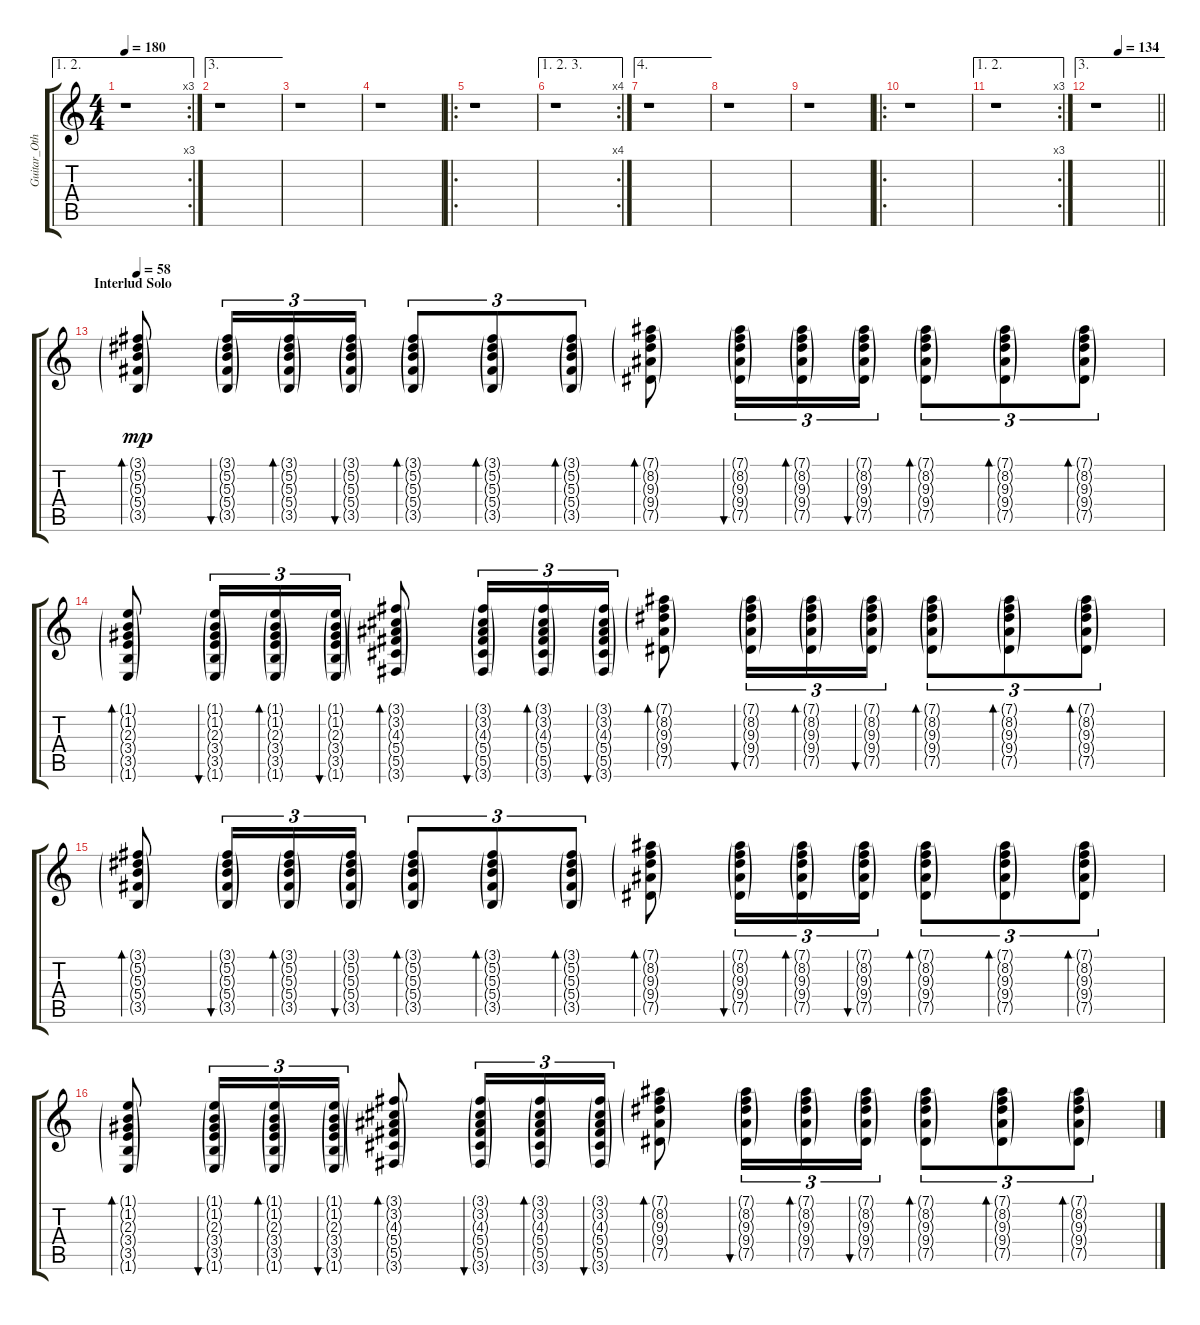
\track ("Guitar_Others" "Guitar_Oth") {instrument acousticguitarsteel}
\staff {score tabs}
\tuning (Eb4 Bb3 Gb3 Db3 Ab2 Eb2) {hide}
\ae (1 2)
\rc 3
\ts (4 4)
\tempo 180
\clef g2
\ks c
r.1{dy mp} |
\ae 3
r.1 |
r.1 |
r.1 |
\ro
r.1 |
\ae (1 2 3)
\rc 4
r.1 |
\ae 4
r.1 |
r.1 |
r.1 |
\ro
r.1 |
\ae (1 2)
\rc 3
r.1 |
\ae 3
\tempo (134 0.375)
\barLineRight lightlight
r.1 |
\section ("" "Interlud Solo")
\tempo 58
(3.1{g} 5.2{g} 5.3{g} 5.4{g} 3.5{g}).8{bd 120} (3.1{g} 5.2{g} 5.3{g} 5.4{g} 3.5{g}).16{tu (3 2) bu 30} (3.1{g} 5.2{g} 5.3{g} 5.4{g} 3.5{g}).16{tu (3 2) bd 30} (3.1{g} 5.2{g} 5.3{g} 5.4{g} 3.5{g}).16{tu (3 2) bu 30} (3.1{g} 5.2{g} 5.3{g} 5.4{g} 3.5{g}).8{tu (3 2) bd 30} (3.1{g} 5.2{g} 5.3{g} 5.4{g} 3.5{g}).8{tu (3 2) bd 30} (3.1{g} 5.2{g} 5.3{g} 5.4{g} 3.5{g}).8{tu (3 2) bd 30} (7.1{g} 8.2{g} 9.3{g} 9.4{g} 7.5{g}).8{bd 120} (7.1{g} 8.2{g} 9.3{g} 9.4{g} 7.5{g}).16{tu (3 2) bu 30} (7.1{g} 8.2{g} 9.3{g} 9.4{g} 7.5{g}).16{tu (3 2) bd 30} (7.1{g} 8.2{g} 9.3{g} 9.4{g} 7.5{g}).16{tu (3 2) bu 30} (7.1{g} 8.2{g} 9.3{g} 9.4{g} 7.5{g}).8{tu (3 2) bd 30} (7.1{g} 8.2{g} 9.3{g} 9.4{g} 7.5{g}).8{tu (3 2) bd 30} (7.1{g} 8.2{g} 9.3{g} 9.4{g} 7.5{g}).8{tu (3 2) bd 30} |
(1.1{g} 1.2{g} 2.3{g} 3.4{g} 3.5{g} 1.6{g}).8{bd 120} (1.1{g} 1.2{g} 2.3{g} 3.4{g} 3.5{g} 1.6{g}).16{tu (3 2) bu 30} (1.1{g} 1.2{g} 2.3{g} 3.4{g} 3.5{g} 1.6{g}).16{tu (3 2) bd 30} (1.1{g} 1.2{g} 2.3{g} 3.4{g} 3.5{g} 1.6{g}).16{tu (3 2) bu 30} (3.1{g} 3.2{g} 4.3{g} 5.4{g} 5.5{g} 3.6{g}).8{bd 120} (3.1{g} 3.2{g} 4.3{g} 5.4{g} 5.5{g} 3.6{g}).16{tu (3 2) bu 30} (3.1{g} 3.2{g} 4.3{g} 5.4{g} 5.5{g} 3.6{g}).16{tu (3 2) bd 30} (3.1{g} 3.2{g} 4.3{g} 5.4{g} 5.5{g} 3.6{g}).16{tu (3 2) bu 30} (7.1{g} 8.2{g} 9.3{g} 9.4{g} 7.5{g}).8{bd 120} (7.1{g} 8.2{g} 9.3{g} 9.4{g} 7.5{g}).16{tu (3 2) bu 30} (7.1{g} 8.2{g} 9.3{g} 9.4{g} 7.5{g}).16{tu (3 2) bd 30} (7.1{g} 8.2{g} 9.3{g} 9.4{g} 7.5{g}).16{tu (3 2) bu 30} (7.1{g} 8.2{g} 9.3{g} 9.4{g} 7.5{g}).8{tu (3 2) bd 30} (7.1{g} 8.2{g} 9.3{g} 9.4{g} 7.5{g}).8{tu (3 2) bd 30} (7.1{g} 8.2{g} 9.3{g} 9.4{g} 7.5{g}).8{tu (3 2) bd 30} |
(3.1{g} 5.2{g} 5.3{g} 5.4{g} 3.5{g}).8{bd 120} (3.1{g} 5.2{g} 5.3{g} 5.4{g} 3.5{g}).16{tu (3 2) bu 30} (3.1{g} 5.2{g} 5.3{g} 5.4{g} 3.5{g}).16{tu (3 2) bd 30} (3.1{g} 5.2{g} 5.3{g} 5.4{g} 3.5{g}).16{tu (3 2) bu 30} (3.1{g} 5.2{g} 5.3{g} 5.4{g} 3.5{g}).8{tu (3 2) bd 30} (3.1{g} 5.2{g} 5.3{g} 5.4{g} 3.5{g}).8{tu (3 2) bd 30} (3.1{g} 5.2{g} 5.3{g} 5.4{g} 3.5{g}).8{tu (3 2) bd 30} (7.1{g} 8.2{g} 9.3{g} 9.4{g} 7.5{g}).8{bd 120} (7.1{g} 8.2{g} 9.3{g} 9.4{g} 7.5{g}).16{tu (3 2) bu 30} (7.1{g} 8.2{g} 9.3{g} 9.4{g} 7.5{g}).16{tu (3 2) bd 30} (7.1{g} 8.2{g} 9.3{g} 9.4{g} 7.5{g}).16{tu (3 2) bu 30} (7.1{g} 8.2{g} 9.3{g} 9.4{g} 7.5{g}).8{tu (3 2) bd 30} (7.1{g} 8.2{g} 9.3{g} 9.4{g} 7.5{g}).8{tu (3 2) bd 30} (7.1{g} 8.2{g} 9.3{g} 9.4{g} 7.5{g}).8{tu (3 2) bd 30} |
(1.1{g} 1.2{g} 2.3{g} 3.4{g} 3.5{g} 1.6{g}).8{bd 120} (1.1{g} 1.2{g} 2.3{g} 3.4{g} 3.5{g} 1.6{g}).16{tu (3 2) bu 30} (1.1{g} 1.2{g} 2.3{g} 3.4{g} 3.5{g} 1.6{g}).16{tu (3 2) bd 30} (1.1{g} 1.2{g} 2.3{g} 3.4{g} 3.5{g} 1.6{g}).16{tu (3 2) bu 30} (3.1{g} 3.2{g} 4.3{g} 5.4{g} 5.5{g} 3.6{g}).8{bd 120} (3.1{g} 3.2{g} 4.3{g} 5.4{g} 5.5{g} 3.6{g}).16{tu (3 2) bu 30} (3.1{g} 3.2{g} 4.3{g} 5.4{g} 5.5{g} 3.6{g}).16{tu (3 2) bd 30} (3.1{g} 3.2{g} 4.3{g} 5.4{g} 5.5{g} 3.6{g}).16{tu (3 2) bu 30} (7.1{g} 8.2{g} 9.3{g} 9.4{g} 7.5{g}).8{bd 120} (7.1{g} 8.2{g} 9.3{g} 9.4{g} 7.5{g}).16{tu (3 2) bu 30} (7.1{g} 8.2{g} 9.3{g} 9.4{g} 7.5{g}).16{tu (3 2) bd 30} (7.1{g} 8.2{g} 9.3{g} 9.4{g} 7.5{g}).16{tu (3 2) bu 30} (7.1{g} 8.2{g} 9.3{g} 9.4{g} 7.5{g}).8{tu (3 2) bd 30} (7.1{g} 8.2{g} 9.3{g} 9.4{g} 7.5{g}).8{tu (3 2) bd 30} (7.1{g} 8.2{g} 9.3{g} 9.4{g} 7.5{g}).8{tu (3 2) bd 30}
